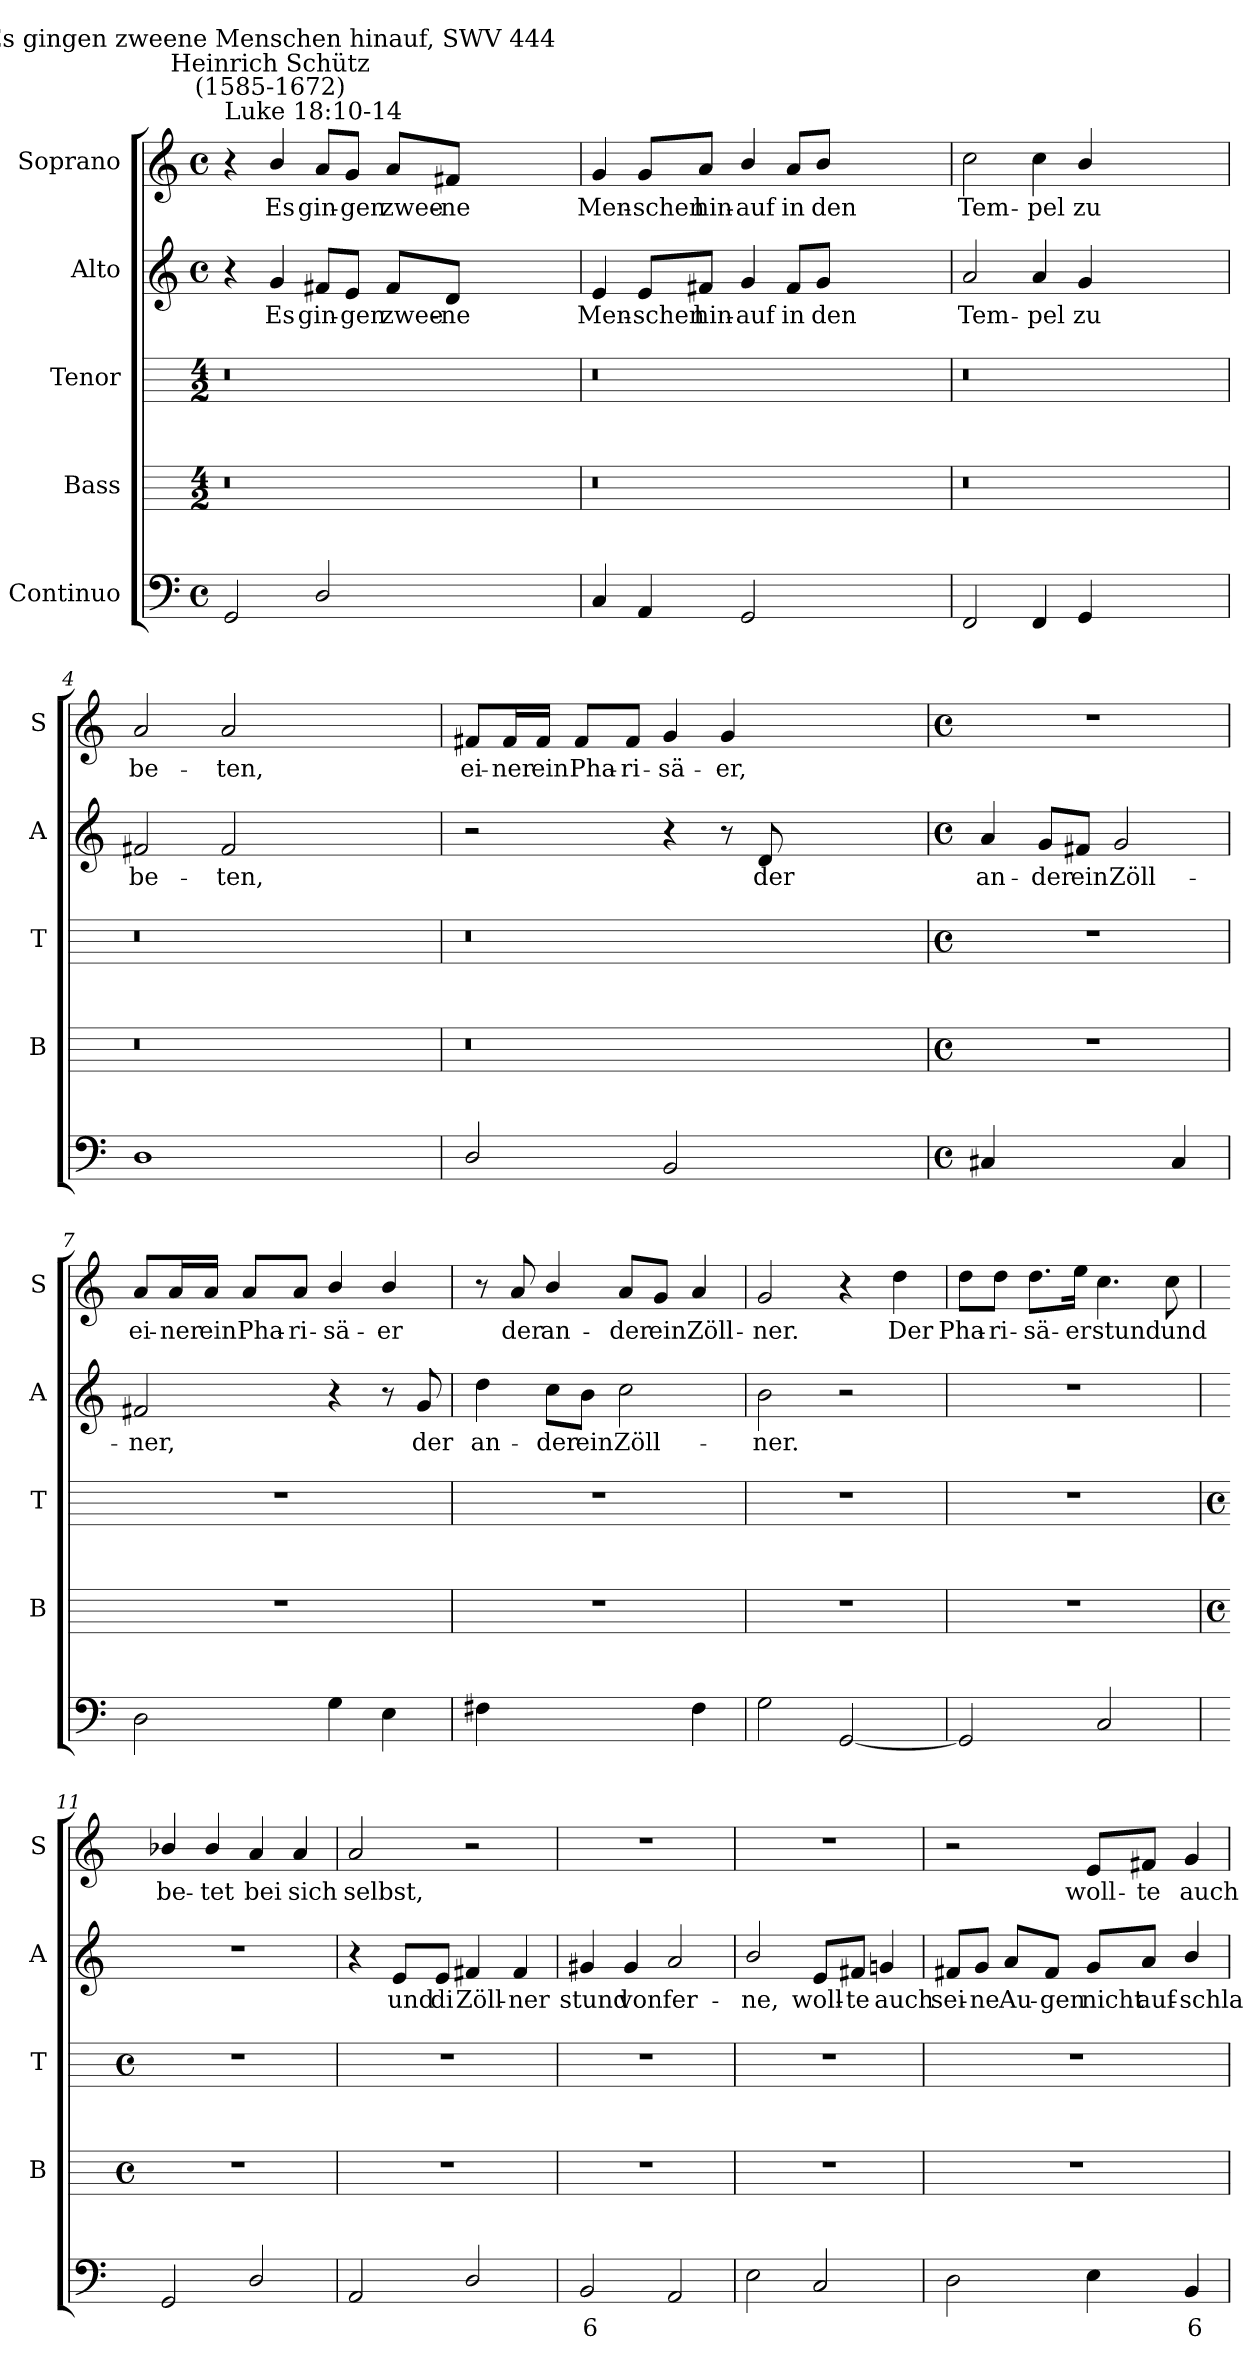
**kern	**text	**text	**kern	**kern	**kern	**text	**kern	**text
*part5	*part5	*part5	*part4	*part3	*part2	*part2	*part1	*part1
*staff5	*staff5	*staff5	*staff4	*staff3	*staff2	*staff2	*staff1	*staff1
*I"Continuo	*	*	*I"Bass	*I"Tenor	*I"Alto	*	*I"Soprano	*
*	*	*	*I'B	*I'T	*I'A	*	*I'S	*
*clefF4	*	*	*	*	*clefG2	*	*clefG2	*
*k[]	*	*	*	*	*k[]	*	*k[]	*
*C:	*	*	*	*	*C:	*	*C:	*
*M4/4	*	*	*M4/2	*M4/2	*M4/4	*	*M4/4	*
*met(c)	*	*	*	*	*met(c)	*	*met(c)	*
=1	=1	=1	=1	=1	=1	=1	=1	=1
!	!	!	!	!	!	!	!LO:TX:a:t=Luke 18&colon;10-14	!
2GG	.	.	0r	0r	4r	.	4r	.
!	!	!	!	!	!	!	!LO:TX:a:cj:t=Heinrich Schütz\n(1585-1672)	!
!	!	!	!	!	!	!	!LO:TX:a:cj:t=Es gingen zweene Menschen hinauf, SWV 444	!
!	!	!	!	!	!	!LO:LY:b	!	!LO:LY:b
.	.	.	.	.	4g	Es	4b/	Es
!	!	!	!	!	!	!LO:LY:b	!	!LO:LY:b
2D/	.	.	.	.	8f#X/L	gin-	8a/L	gin-
!	!	!	!	!	!	!LO:LY:b	!	!LO:LY:b
.	.	.	.	.	8e/J	-gen	8g/J	-gen
!	!	!	!	!	!	!LO:LY:b	!	!LO:LY:b
.	.	.	.	.	8f#/L	zwee-	8a/L	zwee-
!	!	!	!	!	!	!LO:LY:b	!	!LO:LY:b
.	.	.	.	.	8d/J	-ne	8f#X/J	-ne
1ryy	.	.	.	.	1ryy	.	1ryy	.
=2	=2	=2	=2	=2	=2	=2	=2	=2
!	!	!	!	!	!	!LO:LY:b	!	!LO:LY:b
4C	.	.	0r	0r	4e	Men-	4g	Men-
!	!	!	!	!	!	!LO:LY:b	!	!LO:LY:b
4AA	.	.	.	.	8e/L	-schen	8g/L	-schen
!	!	!	!	!	!	!LO:LY:b	!	!LO:LY:b
.	.	.	.	.	8f#X/J	hin-	8a/J	hin-
!	!	!	!	!	!	!LO:LY:b	!	!LO:LY:b
2GG	.	.	.	.	4g	-auf	4b/	-auf
!	!	!	!	!	!	!LO:LY:b	!	!LO:LY:b
.	.	.	.	.	8f#/L	in	8a/L	in
!	!	!	!	!	!	!LO:LY:b	!	!LO:LY:b
.	.	.	.	.	8g/J	den	8b/J	den
1ryy	.	.	.	.	1ryy	.	1ryy	.
=3	=3	=3	=3	=3	=3	=3	=3	=3
!	!	!	!	!	!	!LO:LY:b	!	!LO:LY:b
2FF	.	.	0r	0r	2a	Tem-	2cc\	Tem-
!	!	!	!	!	!	!LO:LY:b	!	!LO:LY:b
4FF	.	.	.	.	4a	-pel	4cc\	-pel
!	!	!	!	!	!	!LO:LY:b	!	!LO:LY:b
4GG	.	.	.	.	4g	zu	4b/	zu
1ryy	.	.	.	.	1ryy	.	1ryy	.
=4	=4	=4	=4	=4	=4	=4	=4	=4
!	!	!	!	!	!	!LO:LY:b	!	!LO:LY:b
1D	.	.	0r	0r	2f#X	be-	2a	be-
!	!	!	!	!	!	!LO:LY:b	!	!LO:LY:b
.	.	.	.	.	2f#	-ten,	2a	-ten,
1ryy	.	.	.	.	1ryy	.	1ryy	.
=5	=5	=5	=5	=5	=5	=5	=5	=5
!	!	!	!	!	!	!	!	!LO:LY:b
2D/	.	.	0r	0r	2r	.	8f#X/L	ei-
!	!	!	!	!	!	!	!	!LO:LY:b
.	.	.	.	.	.	.	16f#/L	-ner
!	!	!	!	!	!	!	!	!LO:LY:b
.	.	.	.	.	.	.	16f#/JJ	ein
!	!	!	!	!	!	!	!	!LO:LY:b
.	.	.	.	.	.	.	8f#/L	Pha-
!	!	!	!	!	!	!	!	!LO:LY:b
.	.	.	.	.	.	.	8f#/J	-ri-
!	!	!	!	!	!	!	!	!LO:LY:b
2BB	.	.	.	.	4r	.	4g	-sä-
!	!	!	!	!	!	!	!	!LO:LY:b
.	.	.	.	.	8r	.	4g	-er,
!	!	!	!	!	!	!LO:LY:b	!	!
.	.	.	.	.	8d	der	.	.
1ryy	.	.	.	.	1ryy	.	1ryy	.
!!LO:LB:g=z
=6	=6	=6	=6	=6	=6	=6	=6	=6
*M4/4	*	*	*M4/4	*M4/4	*M4/4	*	*M4/4	*
*met(c)	*	*	*met(c)	*met(c)	*met(c)	*	*met(c)	*
!	!	!	!	!	!	!LO:LY:b	!	!
4C#X	.	.	1r	1r	4a	an-	1r	.
!	!	!	!	!	!	!LO:LY:b	!	!
[4Dyy	.	.	.	.	8g/L	-der	.	.
!	!	!	!	!	!	!LO:LY:b	!	!
.	.	.	.	.	8f#X/J	ein	.	.
!	!LO:LY:b	!LO:LY:b	!	!	!	!LO:LY:b	!	!
4Dyy]	4	2	.	.	2g	Zöll-	.	.
4C#	.	.	.	.	.	.	.	.
=7	=7	=7	=7	=7	=7	=7	=7	=7
!	!	!	!	!	!	!LO:LY:b	!	!LO:LY:b
2D	.	.	1r	1r	2f#X	-ner,	8a/L	ei-
!	!	!	!	!	!	!	!	!LO:LY:b
.	.	.	.	.	.	.	16a/L	-ner
!	!	!	!	!	!	!	!	!LO:LY:b
.	.	.	.	.	.	.	16a/JJ	ein
!	!	!	!	!	!	!	!	!LO:LY:b
.	.	.	.	.	.	.	8a/L	Pha-
!	!	!	!	!	!	!	!	!LO:LY:b
.	.	.	.	.	.	.	8a/J	-ri-
!	!	!	!	!	!	!	!	!LO:LY:b
4G	.	.	.	.	4r	.	4b/	-sä-
!	!	!	!	!	!	!	!	!LO:LY:b
4E	.	.	.	.	8r	.	4b/	-er
!	!	!	!	!	!	!LO:LY:b	!	!
.	.	.	.	.	8g	der	.	.
=8	=8	=8	=8	=8	=8	=8	=8	=8
!	!	!	!	!	!	!LO:LY:b	!	!
4F#X	.	.	1r	1r	4dd	an-	8r	.
!	!	!	!	!	!	!	!	!LO:LY:b
.	.	.	.	.	.	.	8a	der
!	!	!	!	!	!	!LO:LY:b	!	!LO:LY:b
[4Gyy	.	.	.	.	8cc\L	-der	4b/	an-
!	!	!	!	!	!	!LO:LY:b	!	!
.	.	.	.	.	8b\J	ein	.	.
!	!LO:LY:b	!LO:LY:b	!	!	!	!LO:LY:b	!	!LO:LY:b
4Gyy]	4	2	.	.	2cc\	Zöll-	8a/L	-der
!	!	!	!	!	!	!	!	!LO:LY:b
.	.	.	.	.	.	.	8g/J	ein
!	!	!	!	!	!	!	!	!LO:LY:b
4F#	.	.	.	.	.	.	4a	Zöll-
=9	=9	=9	=9	=9	=9	=9	=9	=9
!	!	!	!	!	!	!LO:LY:b	!	!LO:LY:b
2G	.	.	1r	1r	2b	-ner.	2g	-ner.
[2GG	.	.	.	.	2r	.	4r	.
!	!	!	!	!	!	!	!	!LO:LY:b
.	.	.	.	.	.	.	4dd	Der
=10	=10	=10	=10	=10	=10	=10	=10	=10
!	!	!	!	!	!	!	!	!LO:LY:b
2GG]	.	.	1r	1r	1r	.	8dd\L	Pha-
!	!	!	!	!	!	!	!	!LO:LY:b
.	.	.	.	.	.	.	8dd\J	-ri-
!	!	!	!	!	!	!	!	!LO:LY:b
.	.	.	.	.	.	.	8.dd\L	-sä-
!	!	!	!	!	!	!	!	!LO:LY:b
.	.	.	.	.	.	.	16ee\Jk	-er
!	!	!	!	!	!	!	!	!LO:LY:b
2C	.	.	.	.	.	.	4.cc\	stund
!	!	!	!	!	!	!	!	!LO:LY:b
.	.	.	.	.	.	.	8cc\	und
!!LO:LB:g=z
=11	=11	=11	=11	=11	=11	=11	=11	=11
*	*	*	*M4/4	*M4/4	*	*	*	*
*	*	*	*met(c)	*met(c)	*	*	*	*
!	!	!	!	!	!	!	!	!LO:LY:b
2GG	.	.	1r	1r	1r	.	4b-X/	be-
!	!	!	!	!	!	!	!	!LO:LY:b
.	.	.	.	.	.	.	4b-/	-tet
!	!	!	!	!	!	!	!	!LO:LY:b
2D/	.	.	.	.	.	.	4a	bei
!	!	!	!	!	!	!	!	!LO:LY:b
.	.	.	.	.	.	.	4a	sich
=12	=12	=12	=12	=12	=12	=12	=12	=12
!	!	!	!	!	!	!	!	!LO:LY:b
2AA	.	.	1r	1r	4r	.	2a	selbst,
!	!	!	!	!	!	!LO:LY:b	!	!
.	.	.	.	.	8e/L	und	.	.
!	!	!	!	!	!	!LO:LY:b	!	!
.	.	.	.	.	8e/J	di	.	.
!	!	!	!	!	!	!LO:LY:b	!	!
2D/	.	.	.	.	4f#X	Zöll-	2r	.
!	!	!	!	!	!	!LO:LY:b	!	!
.	.	.	.	.	4f#	-ner	.	.
=13	=13	=13	=13	=13	=13	=13	=13	=13
!	!LO:LY:b	!	!	!	!	!LO:LY:b	!	!
2BB	6	.	1r	1r	4g#X	stund	1r	.
!	!	!	!	!	!	!LO:LY:b	!	!
.	.	.	.	.	4g#	von	.	.
!	!	!	!	!	!	!LO:LY:b	!	!
2AA	.	.	.	.	2a	fer-	.	.
=14	=14	=14	=14	=14	=14	=14	=14	=14
!	!	!	!	!	!	!LO:LY:b	!	!
2E\	.	.	1r	1r	2b/	-ne,	1r	.
!	!	!	!	!	!	!LO:LY:b	!	!
2C	.	.	.	.	8e/L	woll-	.	.
!	!	!	!	!	!	!LO:LY:b	!	!
.	.	.	.	.	8f#X/J	-te	.	.
!	!	!	!	!	!	!LO:LY:b	!	!
.	.	.	.	.	4gn	auch	.	.
=15	=15	=15	=15	=15	=15	=15	=15	=15
!	!	!	!	!	!	!LO:LY:b	!	!
2D	.	.	1r	1r	8f#X/L	sei-	2r	.
!	!	!	!	!	!	!LO:LY:b	!	!
.	.	.	.	.	8g/J	-ne	.	.
!	!	!	!	!	!	!LO:LY:b	!	!
.	.	.	.	.	8a/L	Au-	.	.
!	!	!	!	!	!	!LO:LY:b	!	!
.	.	.	.	.	8f#/J	-gen	.	.
!	!	!	!	!	!	!LO:LY:b	!	!LO:LY:b
4E\	.	.	.	.	8g/L	nicht	8e/L	woll-
!	!	!	!	!	!	!LO:LY:b	!	!LO:LY:b
.	.	.	.	.	8a/J	auf-	8f#X/J	-te
!	!LO:LY:b	!	!	!	!	!LO:LY:b	!	!LO:LY:b
4BB	6	.	.	.	4b/	-schla-	4g	auch
=	=	=	=	=	=	=	=	=
*-	*-	*-	*-	*-	*-	*-	*-	*-
